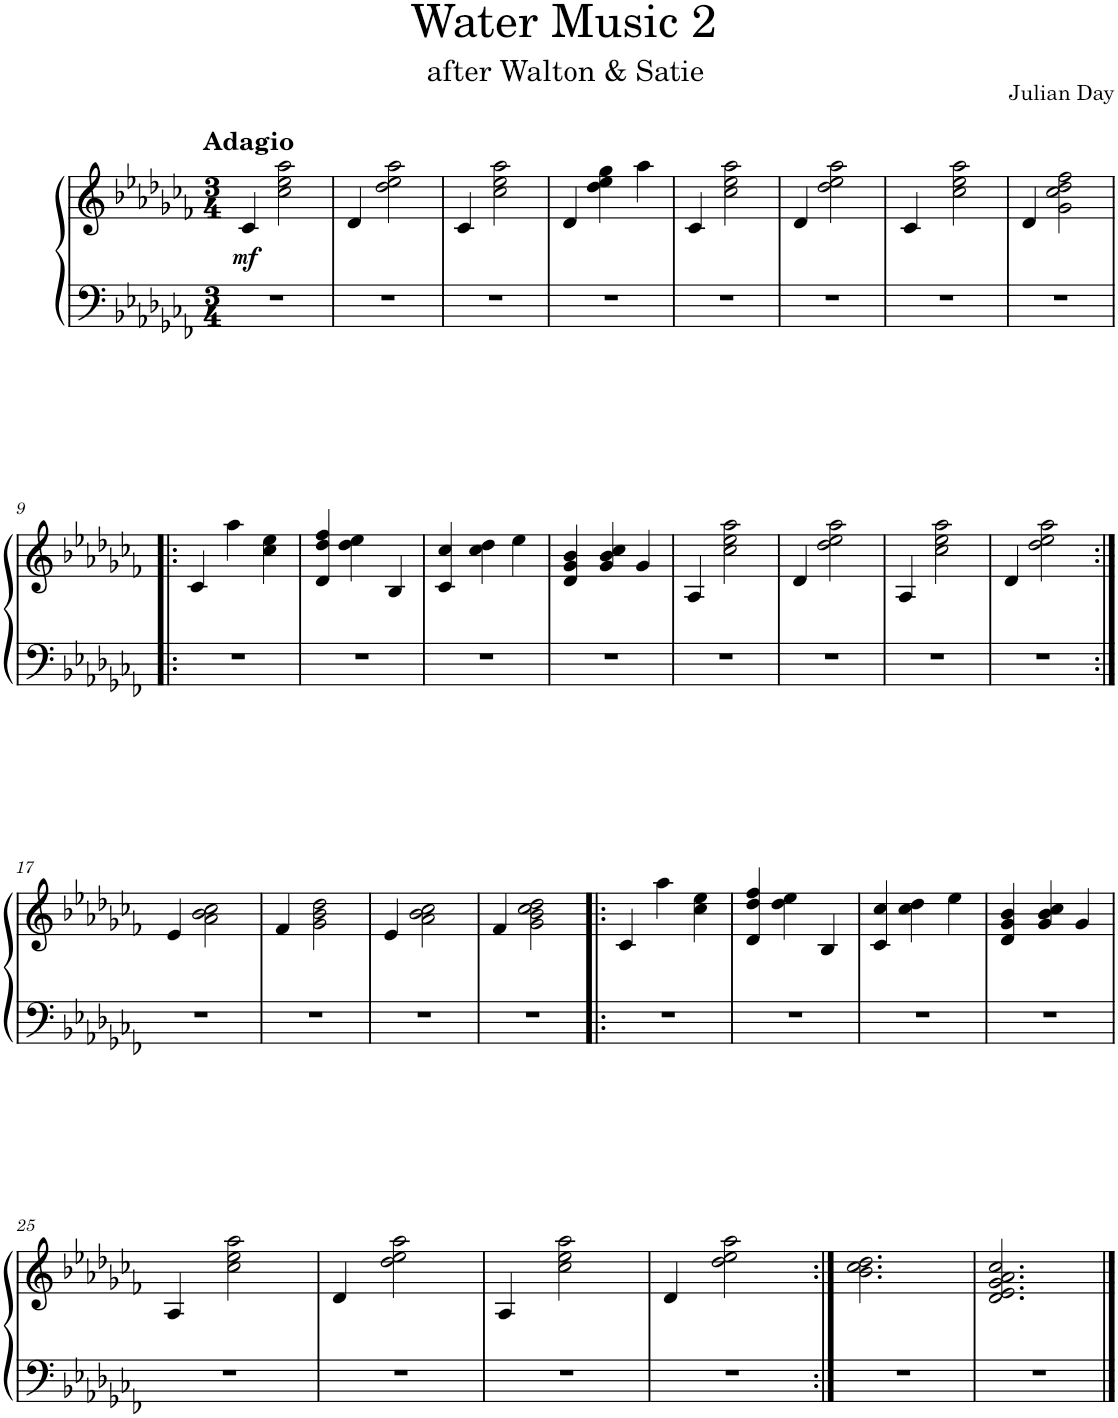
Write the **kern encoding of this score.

**kern	**kern	**dynam
*part1	*part1	*part1
*staff2	*staff1	*staff1/2
*I"Harp	*	*
*I'Hrp.	*	*
*clefF4	*clefG2	*
*k[b-e-a-d-g-c-f-]	*k[b-e-a-d-g-c-f-]	*
*M3/4	*M3/4	*
=1	=1	=1
!	!LO:TX:a:B:t=Adagio	!
!	!	!LO:DY:b
2.r	4c-/	mf
.	2cc-\ 2ee-\ 2aa-\	.
=2	=2	=2
2.r	4d-/	.
.	2dd-\ 2ee-\ 2aa-\	.
=3	=3	=3
2.r	4c-/	.
.	2cc-\ 2ee-\ 2aa-\	.
=4	=4	=4
2.r	4d-/	.
.	4dd-\ 4ee-\ 4gg-\	.
.	4aa-\	.
=5	=5	=5
2.r	4c-/	.
.	2cc-\ 2ee-\ 2aa-\	.
=6	=6	=6
2.r	4d-/	.
.	2dd-\ 2ee-\ 2aa-\	.
=7	=7	=7
2.r	4c-/	.
.	2cc-\ 2ee-\ 2aa-\	.
=8	=8	=8
2.r	4d-/	.
.	2g-\ 2cc-\ 2dd-\ 2ff-\	.
!!LO:LB:g=z
=9!|:	=9!|:	=9!|:
2.r	4c-/	.
.	4aa-\	.
.	4cc-\ 4ee-\	.
=10	=10	=10
2.r	4d-/ 4dd-/ 4ff-/	.
.	4dd-\ 4ee-\	.
.	4B-/	.
=11	=11	=11
2.r	4c-/ 4cc-/	.
.	4cc-\ 4dd-\	.
.	4ee-\	.
=12	=12	=12
2.r	4d-/ 4g-/ 4b-/	.
.	4g-/ 4b-/ 4cc-/	.
.	4g-/	.
=13	=13	=13
2.r	4A-/	.
.	2cc-\ 2ee-\ 2aa-\	.
=14	=14	=14
2.r	4d-/	.
.	2dd-\ 2ee-\ 2aa-\	.
=15	=15	=15
2.r	4A-/	.
.	2cc-\ 2ee-\ 2aa-\	.
=16	=16	=16
2.r	4d-/	.
.	2dd-\ 2ee-\ 2aa-\	.
!!LO:LB:g=z
=17:|!	=17:|!	=17:|!
2.r	4e-/	.
.	2a-\ 2b-\ 2cc-\	.
=18	=18	=18
2.r	4f-/	.
.	2g-\ 2b-\ 2dd-\	.
=19	=19	=19
2.r	4e-/	.
.	2a-\ 2b-\ 2cc-\	.
=20	=20	=20
2.r	4f-/	.
.	2g-\ 2b-\ 2cc-\ 2dd-\	.
=21!|:	=21!|:	=21!|:
2.r	4c-/	.
.	4aa-\	.
.	4cc-\ 4ee-\	.
=22	=22	=22
2.r	4d-/ 4dd-/ 4ff-/	.
.	4dd-\ 4ee-\	.
.	4B-/	.
=23	=23	=23
2.r	4c-/ 4cc-/	.
.	4cc-\ 4dd-\	.
.	4ee-\	.
=24	=24	=24
2.r	4d-/ 4g-/ 4b-/	.
.	4g-/ 4b-/ 4cc-/	.
.	4g-/	.
!!LO:LB:g=z
=25	=25	=25
2.r	4A-/	.
.	2cc-\ 2ee-\ 2aa-\	.
=26	=26	=26
2.r	4d-/	.
.	2dd-\ 2ee-\ 2aa-\	.
=27	=27	=27
2.r	4A-/	.
.	2cc-\ 2ee-\ 2aa-\	.
=28	=28	=28
2.r	4d-/	.
.	2dd-\ 2ee-\ 2aa-\	.
=29:|!	=29:|!	=29:|!
2.r	2.b-\ 2.cc-\ 2.dd-\	.
=30	=30	=30
2.r	2.d-/ 2.e-/ 2.g-/ 2.a-/ 2.cc-/	.
==	==	==
*-	*-	*-
